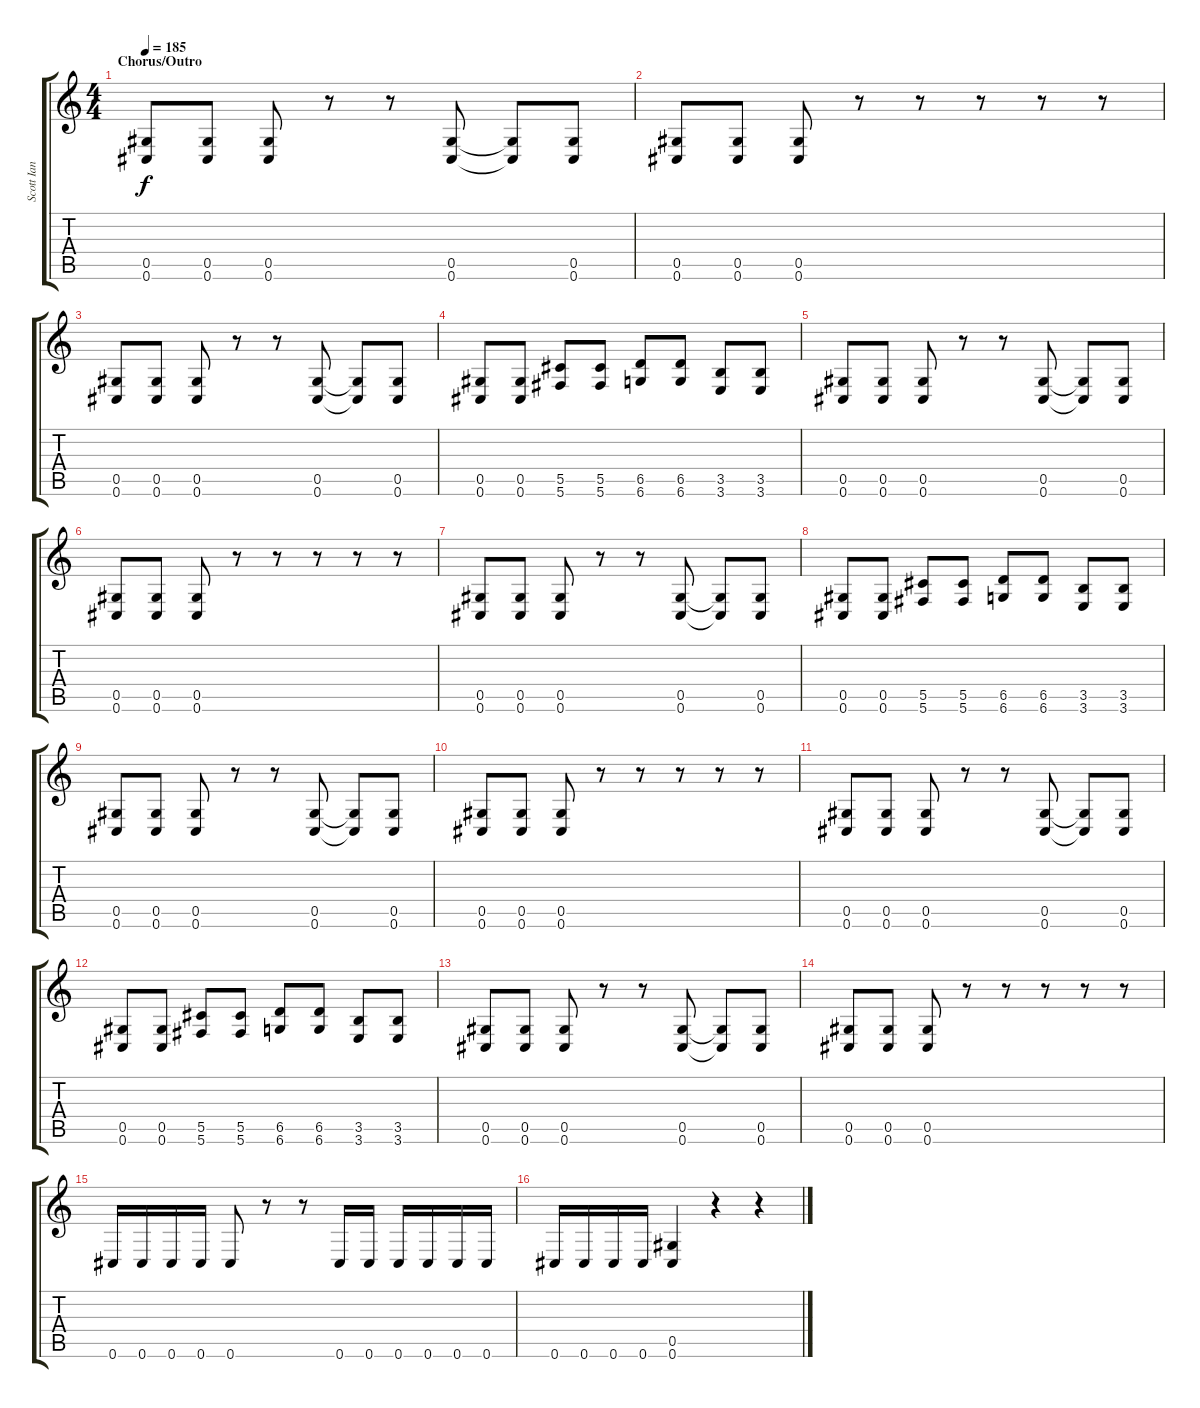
\track ("Scott Ian" "Scott Ian") {instrument distortionguitar}
\staff {score tabs}
\tuning (Eb4 Bb3 Gb3 Db3 Ab2 Db2) {hide}
\ts (4 4)
\section ("" "Chorus/Outro")
\tempo 185
\clef g2
\ks c
(0.5 0.6).8{dy f} (0.5 0.6).8 (0.5 0.6).8 r.8 r.8 (0.5 0.6).8 (0.5{t} 0.6{t}).8 (0.5 0.6).8 |
(0.5 0.6).8 (0.5 0.6).8 (0.5 0.6).8 r.8 r.8 r.8 r.8 r.8 |
(0.5 0.6).8 (0.5 0.6).8 (0.5 0.6).8 r.8 r.8 (0.5 0.6).8 (0.5{t} 0.6{t}).8 (0.5 0.6).8 |
(0.5 0.6).8 (0.5 0.6).8 (5.5 5.6).8 (5.5 5.6).8 (6.5 6.6).8 (6.5 6.6).8 (3.5 3.6).8 (3.5 3.6).8 |
(0.5 0.6).8 (0.5 0.6).8 (0.5 0.6).8 r.8 r.8 (0.5 0.6).8 (0.5{t} 0.6{t}).8 (0.5 0.6).8 |
(0.5 0.6).8 (0.5 0.6).8 (0.5 0.6).8 r.8 r.8 r.8 r.8 r.8 |
(0.5 0.6).8 (0.5 0.6).8 (0.5 0.6).8 r.8 r.8 (0.5 0.6).8 (0.5{t} 0.6{t}).8 (0.5 0.6).8 |
(0.5 0.6).8 (0.5 0.6).8 (5.5 5.6).8 (5.5 5.6).8 (6.5 6.6).8 (6.5 6.6).8 (3.5 3.6).8 (3.5 3.6).8 |
(0.5 0.6).8 (0.5 0.6).8 (0.5 0.6).8 r.8 r.8 (0.5 0.6).8 (0.5{t} 0.6{t}).8 (0.5 0.6).8 |
(0.5 0.6).8 (0.5 0.6).8 (0.5 0.6).8 r.8 r.8 r.8 r.8 r.8 |
(0.5 0.6).8 (0.5 0.6).8 (0.5 0.6).8 r.8 r.8 (0.5 0.6).8 (0.5{t} 0.6{t}).8 (0.5 0.6).8 |
(0.5 0.6).8 (0.5 0.6).8 (5.5 5.6).8 (5.5 5.6).8 (6.5 6.6).8 (6.5 6.6).8 (3.5 3.6).8 (3.5 3.6).8 |
(0.5 0.6).8 (0.5 0.6).8 (0.5 0.6).8 r.8 r.8 (0.5 0.6).8 (0.5{t} 0.6{t}).8 (0.5 0.6).8 |
(0.5 0.6).8 (0.5 0.6).8 (0.5 0.6).8 r.8 r.8 r.8 r.8 r.8 |
0.6.16 0.6.16 0.6.16 0.6.16 0.6.8 r.8 r.8 0.6.16 0.6.16 0.6.16 0.6.16 0.6.16 0.6.16 |
0.6.16 0.6.16 0.6.16 0.6.16 (0.5 0.6).4 r.4 r.4
